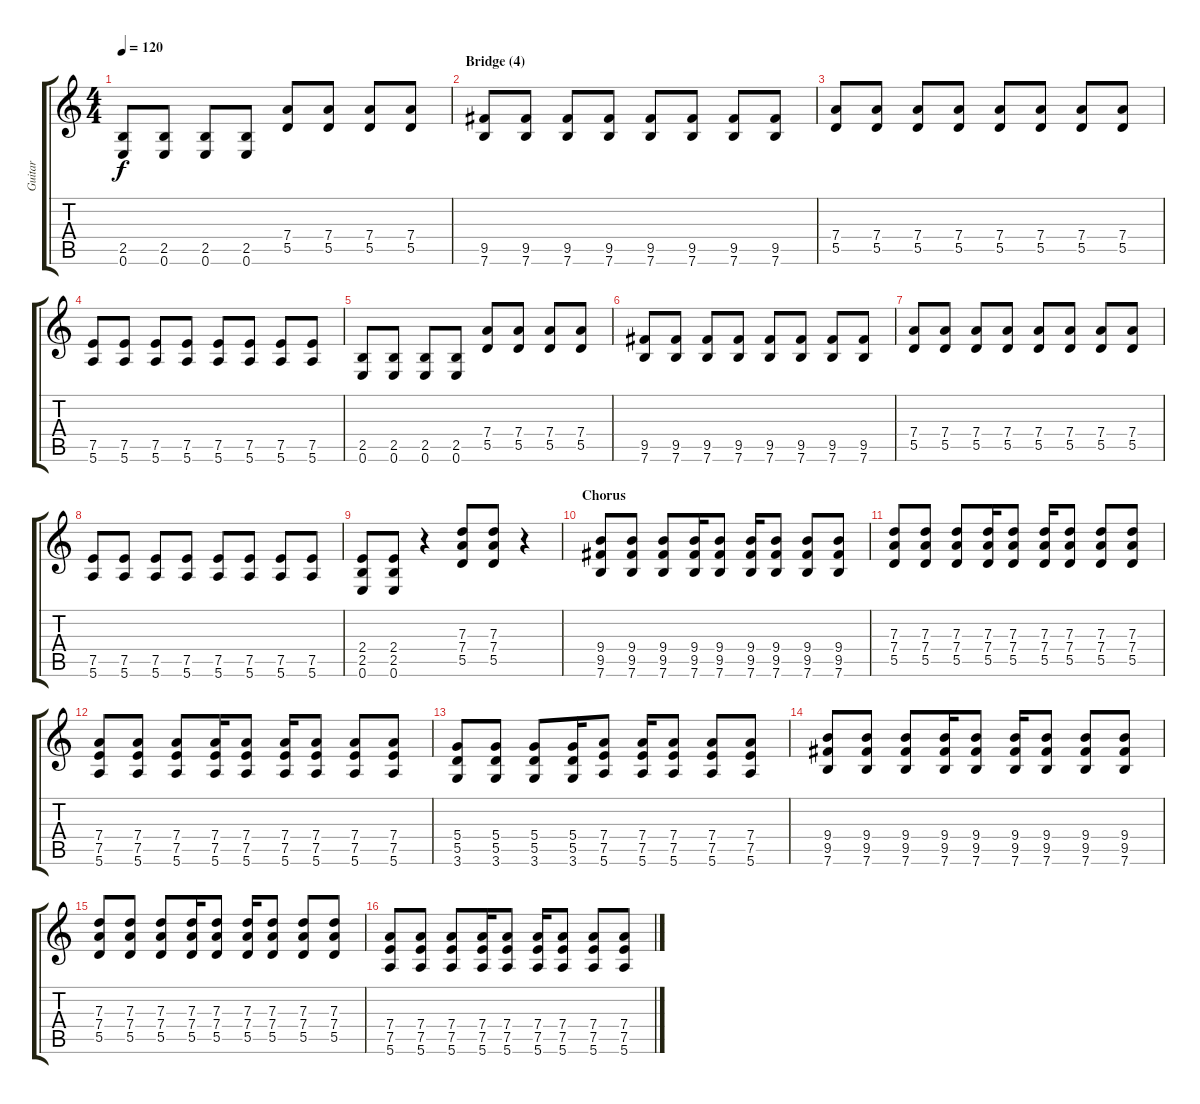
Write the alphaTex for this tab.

\track ("Guitar" "Guitar") {instrument distortionguitar}
\staff {score tabs}
\tuning (E4 B3 G3 D3 A2 E2) {hide}
\ts (4 4)
\tempo 120
\clef g2
\ks c
(2.5 0.6).8{dy f} (2.5 0.6).8 (2.5 0.6).8 (2.5 0.6).8 (7.4 5.5).8 (7.4 5.5).8 (7.4 5.5).8 (7.4 5.5).8 |
\section ("" "Bridge (4)")
(9.5 7.6).8 (9.5 7.6).8 (9.5 7.6).8 (9.5 7.6).8 (9.5 7.6).8 (9.5 7.6).8 (9.5 7.6).8 (9.5 7.6).8 |
(7.4 5.5).8 (7.4 5.5).8 (7.4 5.5).8 (7.4 5.5).8 (7.4 5.5).8 (7.4 5.5).8 (7.4 5.5).8 (7.4 5.5).8 |
(7.5 5.6).8 (7.5 5.6).8 (7.5 5.6).8 (7.5 5.6).8 (7.5 5.6).8 (7.5 5.6).8 (7.5 5.6).8 (7.5 5.6).8 |
(2.5 0.6).8 (2.5 0.6).8 (2.5 0.6).8 (2.5 0.6).8 (7.4 5.5).8 (7.4 5.5).8 (7.4 5.5).8 (7.4 5.5).8 |
(9.5 7.6).8 (9.5 7.6).8 (9.5 7.6).8 (9.5 7.6).8 (9.5 7.6).8 (9.5 7.6).8 (9.5 7.6).8 (9.5 7.6).8 |
(7.4 5.5).8 (7.4 5.5).8 (7.4 5.5).8 (7.4 5.5).8 (7.4 5.5).8 (7.4 5.5).8 (7.4 5.5).8 (7.4 5.5).8 |
(7.5 5.6).8 (7.5 5.6).8 (7.5 5.6).8 (7.5 5.6).8 (7.5 5.6).8 (7.5 5.6).8 (7.5 5.6).8 (7.5 5.6).8 |
(2.4 2.5 0.6).8{instrument distortionguitar} (2.4 2.5 0.6).8 r.4 (7.3 7.4 5.5).8 (7.3 7.4 5.5).8 r.4 |
\section ("" "Chorus")
(9.4 9.5 7.6).8 (9.4 9.5 7.6).8 (9.4 9.5 7.6).8 (9.4 9.5 7.6).16 (9.4 9.5 7.6).8 (9.4 9.5 7.6).16 (9.4 9.5 7.6).8 (9.4 9.5 7.6).8 (9.4 9.5 7.6).8 |
(7.3 7.4 5.5).8 (7.3 7.4 5.5).8 (7.3 7.4 5.5).8 (7.3 7.4 5.5).16 (7.3 7.4 5.5).8 (7.3 7.4 5.5).16 (7.3 7.4 5.5).8 (7.3 7.4 5.5).8 (7.3 7.4 5.5).8 |
(7.4 7.5 5.6).8 (7.4 7.5 5.6).8 (7.4 7.5 5.6).8 (7.4 7.5 5.6).16 (7.4 7.5 5.6).8 (7.4 7.5 5.6).16 (7.4 7.5 5.6).8 (7.4 7.5 5.6).8 (7.4 7.5 5.6).8 |
(5.4 5.5 3.6).8 (5.4 5.5 3.6).8 (5.4 5.5 3.6).8 (5.4 5.5 3.6).16 (7.4 7.5 5.6).8 (7.4 7.5 5.6).16 (7.4 7.5 5.6).8 (7.4 7.5 5.6).8 (7.4 7.5 5.6).8 |
(9.4 9.5 7.6).8 (9.4 9.5 7.6).8 (9.4 9.5 7.6).8 (9.4 9.5 7.6).16 (9.4 9.5 7.6).8 (9.4 9.5 7.6).16 (9.4 9.5 7.6).8 (9.4 9.5 7.6).8 (9.4 9.5 7.6).8 |
(7.3 7.4 5.5).8 (7.3 7.4 5.5).8 (7.3 7.4 5.5).8 (7.3 7.4 5.5).16 (7.3 7.4 5.5).8 (7.3 7.4 5.5).16 (7.3 7.4 5.5).8 (7.3 7.4 5.5).8 (7.3 7.4 5.5).8 |
(7.4 7.5 5.6).8 (7.4 7.5 5.6).8 (7.4 7.5 5.6).8 (7.4 7.5 5.6).16 (7.4 7.5 5.6).8 (7.4 7.5 5.6).16 (7.4 7.5 5.6).8 (7.4 7.5 5.6).8 (7.4 7.5 5.6).8
